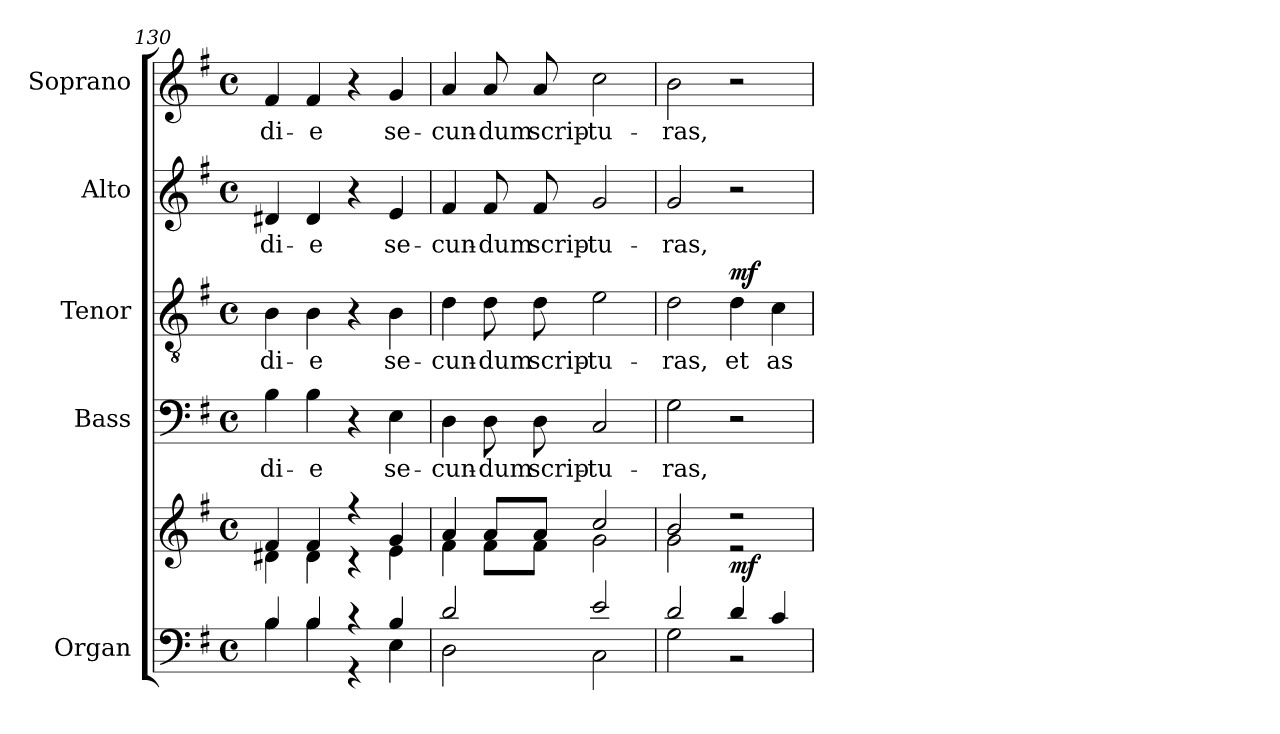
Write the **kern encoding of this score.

**kern	**kern	**dynam	**kern	**text	**kern	**text	**dynam	**kern	**text	**kern	**text
*part5	*part5	*part5	*part4	*part4	*part3	*part3	*part3	*part2	*part2	*part1	*part1
*staff6	*staff5	*staff5/6	*staff4	*staff4	*staff3	*staff3	*staff3	*staff2	*staff2	*staff1	*staff1
*I"Organ	*	*	*I"Bass	*	*I"Tenor	*	*	*I"Alto	*	*I"Soprano	*
*I'Org.	*	*	*I'B.	*	*I'T.	*	*	*I'A.	*	*I'S.	*
!!LO:PB:g=z
*clefF4	*clefG2	*	*clefF4	*	*clefGv2	*	*	*clefG2	*	*clefG2	*
*k[f#]	*k[f#]	*	*k[f#]	*	*k[f#]	*	*	*k[f#]	*	*k[f#]	*
*G:	*G:	*	*G:	*	*G:	*	*	*G:	*	*G:	*
*M4/4	*M4/4	*	*M4/4	*	*M4/4	*	*	*M4/4	*	*M4/4	*
*met(c)	*met(c)	*	*met(c)	*	*met(c)	*	*	*met(c)	*	*met(c)	*
=130	=130	=130	=130	=130	=130	=130	=130	=130	=130	=130	=130
*^	*^	*	*	*	*	*	*	*	*	*	*
!	!	!	!	!	!	!LO:LY:b	!	!LO:LY:b	!	!	!LO:LY:b	!	!LO:LY:b
4B/	4B\	4f#/	4d#X\	.	4B\	di-	4B\	di-	.	4d#X/	di-	4f#/	di-
!	!	!	!	!	!	!LO:LY:b	!	!LO:LY:b	!	!	!LO:LY:b	!	!LO:LY:b
4B/	4B\	4f#/	4d#\	.	4B\	-e	4B\	-e	.	4d#/	-e	4f#/	-e
4r	4r	4r	4r	.	4r	.	4r	.	.	4r	.	4r	.
!	!	!	!	!	!	!LO:LY:b	!	!LO:LY:b	!	!	!LO:LY:b	!	!LO:LY:b
4B/	4E\	4g/	4e\	.	4E\	se-	4B\	se-	.	4e/	se-	4g/	se-
=131	=131	=131	=131	=131	=131	=131	=131	=131	=131	=131	=131	=131	=131
!	!	!	!	!	!	!LO:LY:b	!	!LO:LY:b	!	!	!LO:LY:b	!	!LO:LY:b
2d/	2D\	4a/	4f#\	.	4D\	-cun-	4d\	-cun-	.	4f#/	-cun-	4a/	-cun-
!	!	!	!	!	!	!LO:LY:b	!	!LO:LY:b	!	!	!LO:LY:b	!	!LO:LY:b
.	.	8a/L	8f#\L	.	8D\	-dum	8d\	-dum	.	8f#/	-dum	8a/	-dum
!	!	!	!	!	!	!LO:LY:b	!	!LO:LY:b	!	!	!LO:LY:b	!	!LO:LY:b
.	.	8a/J	8f#\J	.	8D\	scrip-	8d\	scrip-	.	8f#/	scrip-	8a/	scrip-
!	!	!	!	!	!	!LO:LY:b	!	!LO:LY:b	!	!	!LO:LY:b	!	!LO:LY:b
2e/	2C\	2cc/	2g\	.	2C/	-tu-	2e\	-tu-	.	2g/	-tu-	2cc\	-tu-
=132	=132	=132	=132	=132	=132	=132	=132	=132	=132	=132	=132	=132	=132
!	!	!	!	!	!	!LO:LY:b	!	!LO:LY:b	!	!	!LO:LY:b	!	!LO:LY:b
2d/	2G\	2b/	2g\	.	2G\	-ras,	2d\	-ras,	.	2g/	-ras,	2b\	-ras,
!	!	!	!	!LO:DY:b	!	!	!	!LO:LY:b	!LO:DY:a	!	!	!	!
4d/	2r	2r	2r	mf	2r	.	4d\	et	mf	2r	.	2r	.
!	!	!	!	!	!	!	!	!LO:LY:b	!	!	!	!	!
4c/	.	.	.	.	.	.	4c\	as-	.	.	.	.	.
*v	*v	*	*	*	*	*	*	*	*	*	*	*	*
*	*v	*v	*	*	*	*	*	*	*	*	*	*
=	=	=	=	=	=	=	=	=	=	=	=
*-	*-	*-	*-	*-	*-	*-	*-	*-	*-	*-	*-
